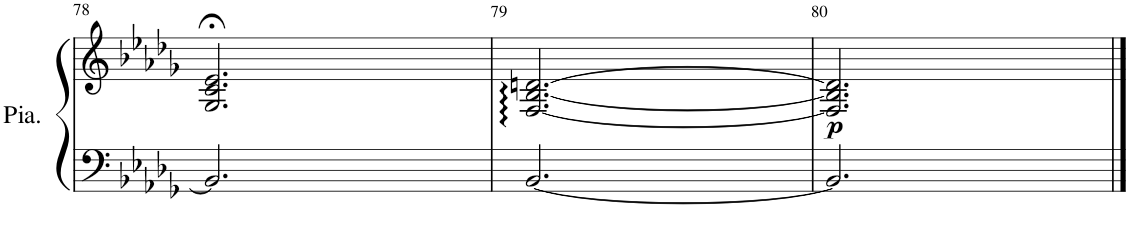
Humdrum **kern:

**kern	**kern	**dynam
*part1	*part1	*part1
*staff2	*staff1	*staff1/2
*I"Piano	*	*
*I'Pia.	*	*
!!LO:PB:g=z
*clefF4	*clefG2	*
*k[b-e-a-d-g-]	*k[b-e-a-d-g-]	*
*M3/4	*M3/4	*
=78	=78	=78
2.BB-/]	2.G-/;< 2.c/;< 2.e-/;<	.
=79	=79	=79
[2.BB-/	[2.F/: [2.B-/: [2.dn/:	.
=80	=80	=80
!	!	!LO:DY:b
2.BB-/]	2.F/] 2.B-/] 2.d/]	p
==	==	==
*-	*-	*-
